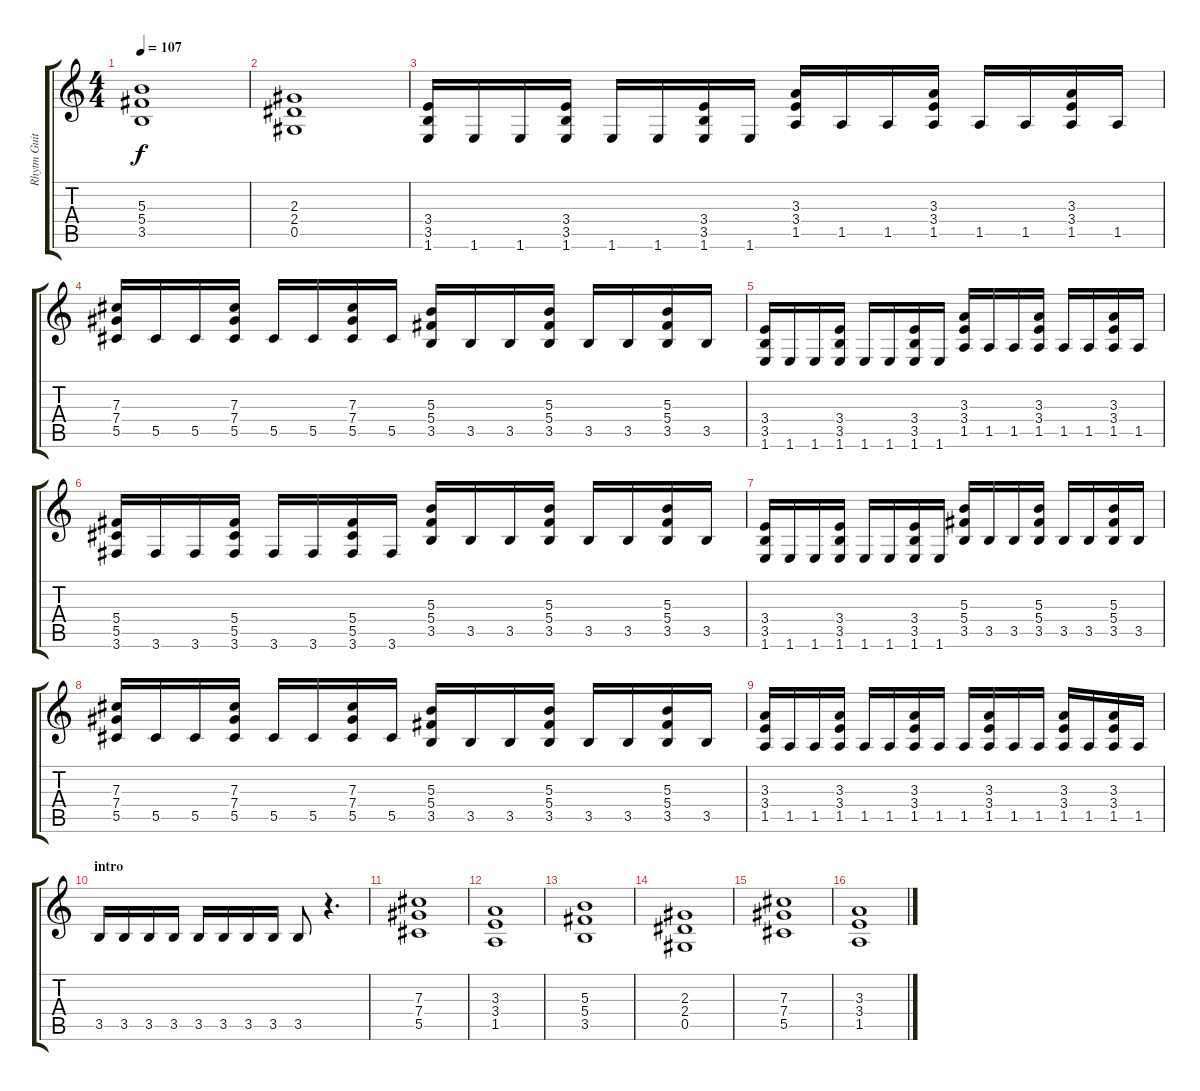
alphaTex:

\track ("Rhytm Guitar" "Rhytm Guit") {instrument distortionguitar}
\staff {score tabs}
\tuning (Eb4 Bb3 Gb3 Db3 Ab2 Eb2) {hide}
\ts (4 4)
\tempo 107
\clef g2
\ks c
(5.3 5.4 3.5).1{dy f} |
(2.3 2.4 0.5).1 |
(3.4 3.5 1.6).16 1.6.16 1.6.16 (3.4 3.5 1.6).16 1.6.16 1.6.16 (3.4 3.5 1.6).16 1.6.16 (3.3 3.4 1.5).16 1.5.16 1.5.16 (3.3 3.4 1.5).16 1.5.16 1.5.16 (3.3 3.4 1.5).16 1.5.16 |
(7.3 7.4 5.5).16 5.5.16 5.5.16 (7.3 7.4 5.5).16 5.5.16 5.5.16 (7.3 7.4 5.5).16 5.5.16 (5.3 5.4 3.5).16 3.5.16 3.5.16 (5.3 5.4 3.5).16 3.5.16 3.5.16 (5.3 5.4 3.5).16 3.5.16 |
(3.4 3.5 1.6).16 1.6.16 1.6.16 (3.4 3.5 1.6).16 1.6.16 1.6.16 (3.4 3.5 1.6).16 1.6.16 (3.3 3.4 1.5).16 1.5.16 1.5.16 (3.3 3.4 1.5).16 1.5.16 1.5.16 (3.3 3.4 1.5).16 1.5.16 |
(5.4 5.5 3.6).16 3.6.16 3.6.16 (5.4 5.5 3.6).16 3.6.16 3.6.16 (5.4 5.5 3.6).16 3.6.16 (5.3 5.4 3.5).16 3.5.16 3.5.16 (5.3 5.4 3.5).16 3.5.16 3.5.16 (5.3 5.4 3.5).16 3.5.16 |
(3.4 3.5 1.6).16 1.6.16 1.6.16 (3.4 3.5 1.6).16 1.6.16 1.6.16 (3.4 3.5 1.6).16 1.6.16 (5.3 5.4 3.5).16 3.5.16 3.5.16 (5.3 5.4 3.5).16 3.5.16 3.5.16 (5.3 5.4 3.5).16 3.5.16 |
(7.3 7.4 5.5).16 5.5.16 5.5.16 (7.3 7.4 5.5).16 5.5.16 5.5.16 (7.3 7.4 5.5).16 5.5.16 (5.3 5.4 3.5).16 3.5.16 3.5.16 (5.3 5.4 3.5).16 3.5.16 3.5.16 (5.3 5.4 3.5).16 3.5.16 |
(3.3 3.4 1.5).16 1.5.16 1.5.16 (3.3 3.4 1.5).16 1.5.16 1.5.16 (3.3 3.4 1.5).16 1.5.16 1.5.16 (3.3 3.4 1.5).16 1.5.16 1.5.16 (3.3 3.4 1.5).16 1.5.16 (3.3 3.4 1.5).16 1.5.16 |
\section ("" "intro")
3.5.16 3.5.16 3.5.16 3.5.16 3.5.16 3.5.16 3.5.16 3.5.16 3.5.8 r.4{d} |
(7.3 7.4 5.5).1 |
(3.3 3.4 1.5).1 |
(5.3 5.4 3.5).1 |
(2.3 2.4 0.5).1 |
(7.3 7.4 5.5).1 |
(3.3 3.4 1.5).1
